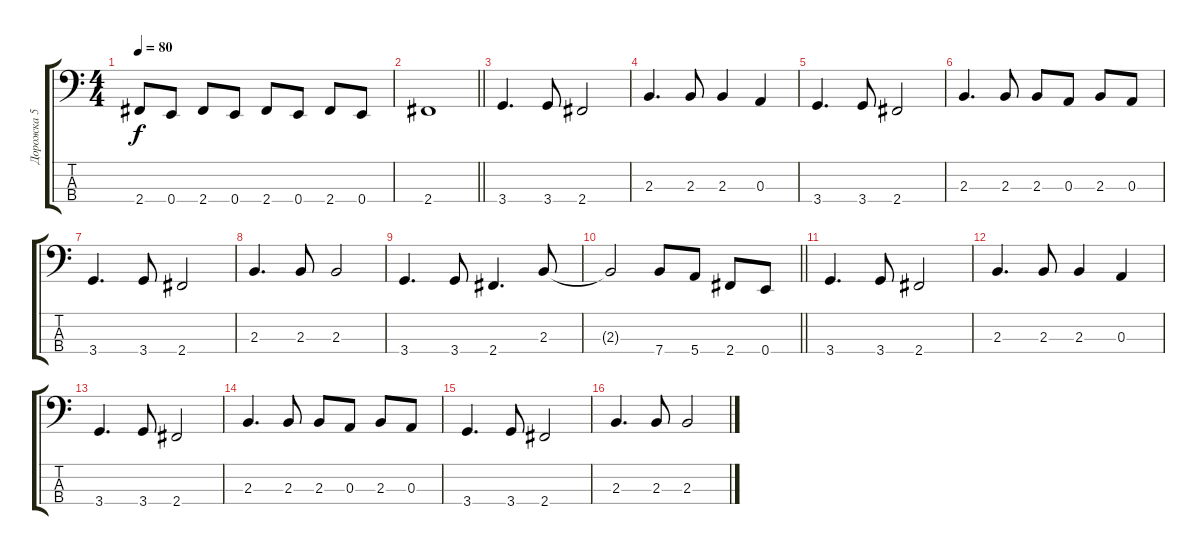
\track ("Дорожка 5" "Дорожка 5") {instrument electricbassfinger}
\staff {score tabs}
\tuning (G2 D2 A1 E1) {hide}
\ts (4 4)
\tempo 80
\clef f4
\ks c
2.4.8{dy f} 0.4.8 2.4.8 0.4.8 2.4.8 0.4.8 2.4.8 0.4.8 |
\barLineRight lightlight
2.4.1 |
3.4.4{d} 3.4.8 2.4.2 |
2.3.4{d} 2.3.8 2.3.4 0.3.4 |
3.4.4{d} 3.4.8 2.4.2 |
2.3.4{d} 2.3.8 2.3.8 0.3.8 2.3.8 0.3.8 |
3.4.4{d} 3.4.8 2.4.2 |
2.3.4{d} 2.3.8 2.3.2 |
3.4.4{d} 3.4.8 2.4.4{d} 2.3.8 |
\barLineRight lightlight
2.3{t}.2 7.4.8 5.4.8 2.4.8 0.4.8 |
3.4.4{d} 3.4.8 2.4.2 |
2.3.4{d} 2.3.8 2.3.4 0.3.4 |
3.4.4{d} 3.4.8 2.4.2 |
2.3.4{d} 2.3.8 2.3.8 0.3.8 2.3.8 0.3.8 |
3.4.4{d} 3.4.8 2.4.2 |
2.3.4{d} 2.3.8 2.3.2
